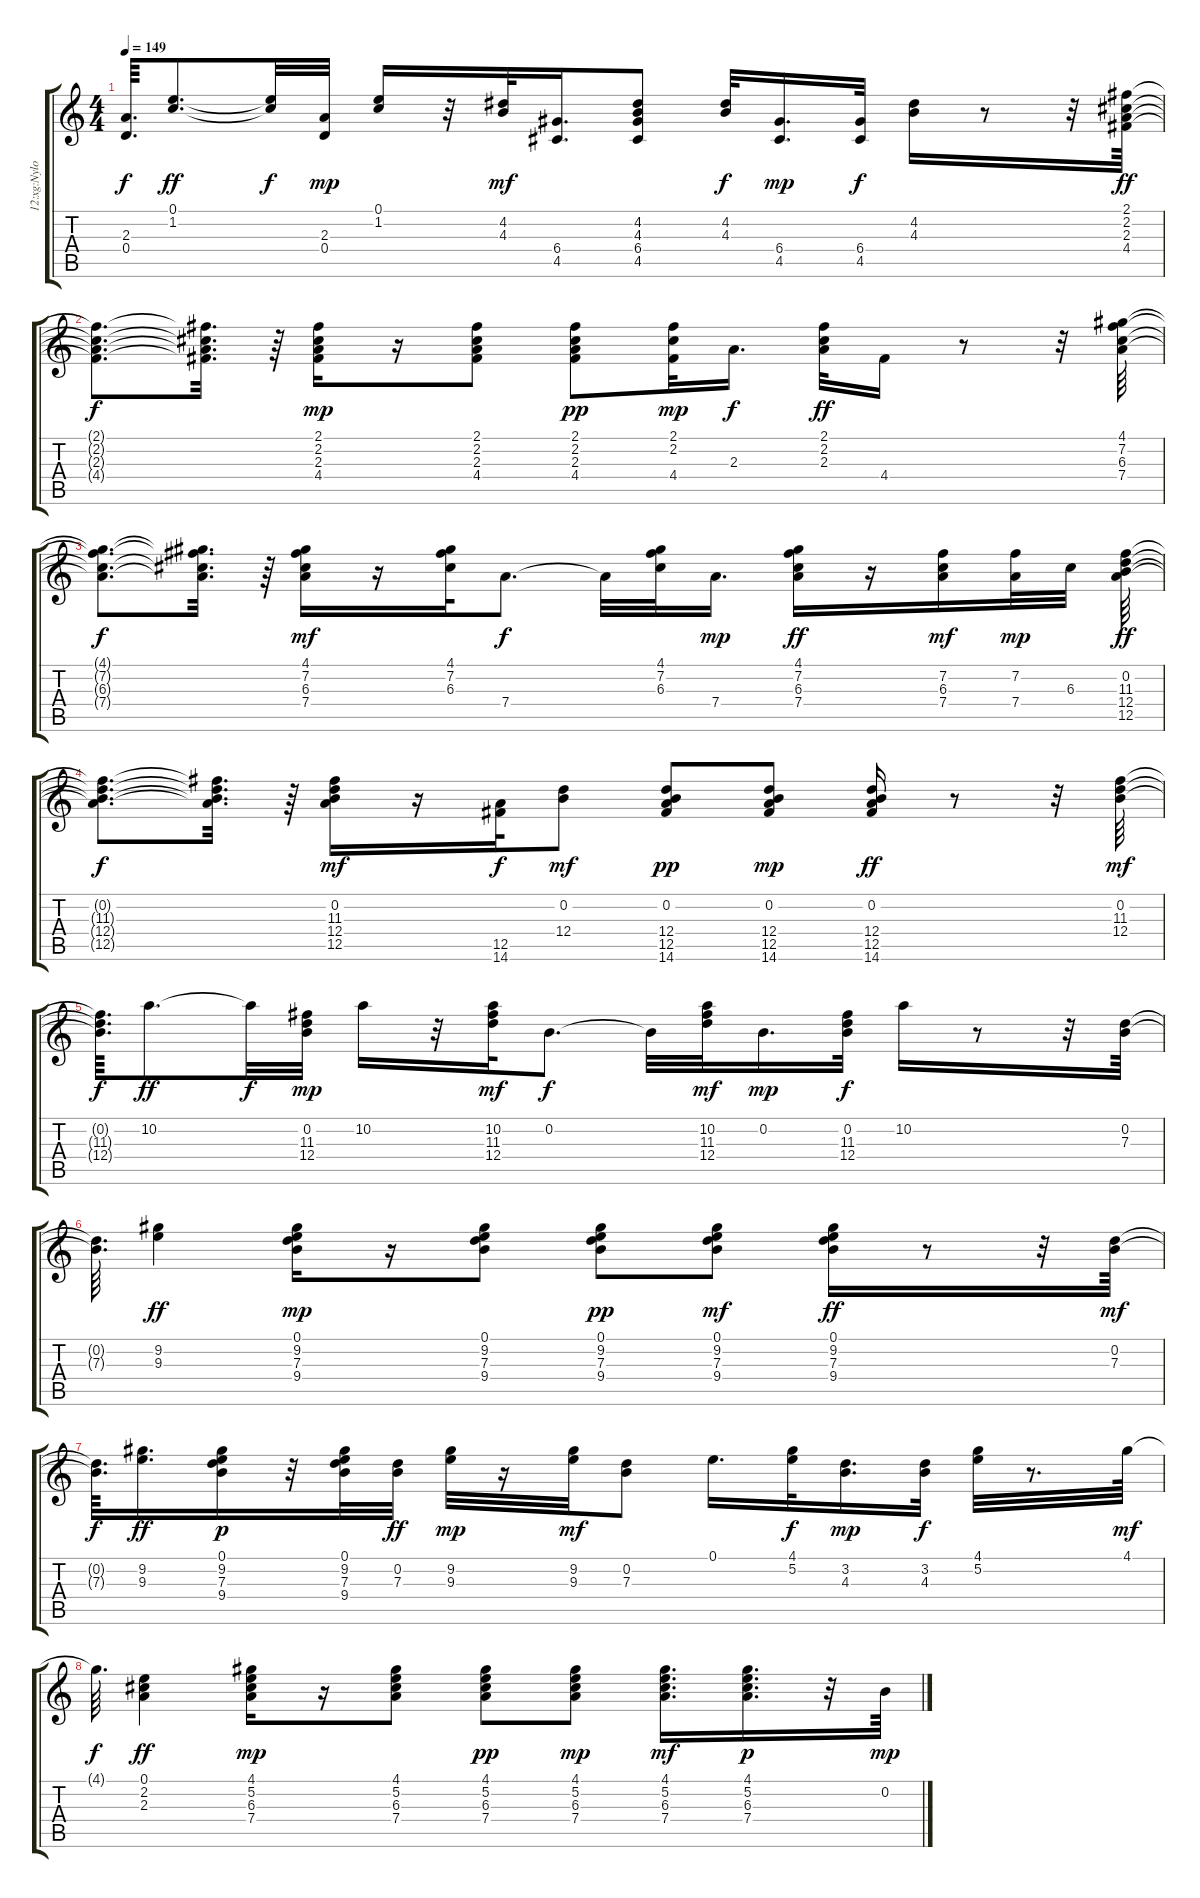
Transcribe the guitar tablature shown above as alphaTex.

\track ("12:xg:Nylon&Steel" "12:xg:Nylo") {instrument acousticguitarsteel}
\staff {score tabs}
\tuning (E4 B3 G3 D3 A2 E2) {hide}
\ts (4 4)
\tempo 149
\clef g2
\ks c
(2.3{t} 0.4{t}).64{d dy f} (0.1 1.2).8{d dy ff} (0.1{t} 1.2{t}).32{dy f} (2.3 0.4).32{dy mp} (0.1 1.2).16 r.32 (4.2 4.3).32{dy mf} (6.4 4.5).16{d} (4.2 4.3 6.4 4.5).8 (4.2 4.3).32{dy f} (6.4 4.5).16{d dy mp} (6.4 4.5).32{dy f} (4.2 4.3).16 r.8 r.32 (2.1 2.2 2.3 4.4).64{dy ff} |
(2.1{t} 2.2{t} 2.3{t} 4.4{t}).8{d dy f} (2.1{t} 2.2{t} 2.3{t} 4.4{t}).32{d} r.64 (2.1 2.2 2.3 4.4).16{dy mp} r.16 (2.1 2.2 2.3 4.4).8 (2.1 2.2 2.3 4.4).8{dy pp} (2.1 2.2 4.4).32{dy mp} 2.3.16{d dy f} (2.1 2.2 2.3).32{dy ff} 4.4.16 r.8 r.32 (4.1 7.2 6.3 7.4).64 |
(4.1{t} 7.2{t} 6.3{t} 7.4{t}).8{d dy f} (4.1{t} 7.2{t} 6.3{t} 7.4{t}).32{d} r.64 (4.1 7.2 6.3 7.4).16{dy mf} r.16 (4.1 7.2 6.3).32 7.4.8{d dy f} 7.4{t}.32 (4.1 7.2 6.3).32 7.4.16{d dy mp} (4.1 7.2 6.3 7.4).16{dy ff} r.16 (7.2 6.3 7.4).16{dy mf} (7.2 7.4).32{dy mp} 6.3.32 (0.2 11.3 12.4 12.5).64{dy ff} |
(0.2{t} 11.3{t} 12.4{t} 12.5{t}).8{d dy f} (0.2{t} 11.3{t} 12.4{t} 12.5{t}).32{d} r.64 (0.2 11.3 12.4 12.5).16{dy mf} r.16 (12.5 14.6).32{dy f} (0.2 12.4).8{dy mf} (0.2 12.4 12.5 14.6).8{dy pp} (0.2 12.4 12.5 14.6).8{dy mp} (0.2 12.4 12.5 14.6).16{dy ff} r.8 r.32 (0.2 11.3 12.4).64{dy mf} |
(0.2{t} 11.3{t} 12.4{t}).64{d dy f} 10.2.8{d dy ff} 10.2{t}.32{dy f} (0.2 11.3 12.4).32{dy mp} 10.2.16 r.32 (10.2 11.3 12.4).32{dy mf} 0.2.8{d dy f} 0.2{t}.32 (10.2 11.3 12.4).32{dy mf} 0.2.16{d dy mp} (0.2 11.3 12.4).32{dy f} 10.2.16 r.8 r.32 (0.2 7.3).64 |
(0.2{t} 7.3{t}).64{d} (9.2 9.3).4{dy ff} (0.1 9.2 7.3 9.4).16{dy mp} r.16 (0.1 9.2 7.3 9.4).8 (0.1 9.2 7.3 9.4).8{dy pp} (0.1 9.2 7.3 9.4).8{dy mf} (0.1 9.2 7.3 9.4).16{dy ff} r.8 r.32 (0.2 7.3).64{dy mf} |
(0.2{t} 7.3{t}).64{d dy f} (9.2 9.3).16{d dy ff} (0.1 9.2 7.3 9.4).16{dy p} r.32 (0.1 9.2 7.3 9.4).32 (0.2 7.3).32{dy ff} (9.2 9.3).32{dy mp} r.16 (9.2 9.3).32{dy mf} (0.2 7.3).8 0.1.16{d} (4.1 5.2).32{dy f} (3.2 4.3).16{d dy mp} (3.2 4.3).32{dy f} (4.1 5.2).32 r.8{d} 4.1.64{dy mf} |
4.1{t}.64{d dy f} (0.1 2.2 2.3).4{dy ff} (4.1 5.2 6.3 7.4).16{dy mp} r.16 (4.1 5.2 6.3 7.4).8 (4.1 5.2 6.3 7.4).8{dy pp} (4.1 5.2 6.3 7.4).8{dy mp} (4.1 5.2 6.3 7.4).16{d dy mf} (4.1 5.2 6.3 7.4).16{d dy p} r.32 0.2.64{dy mp}
